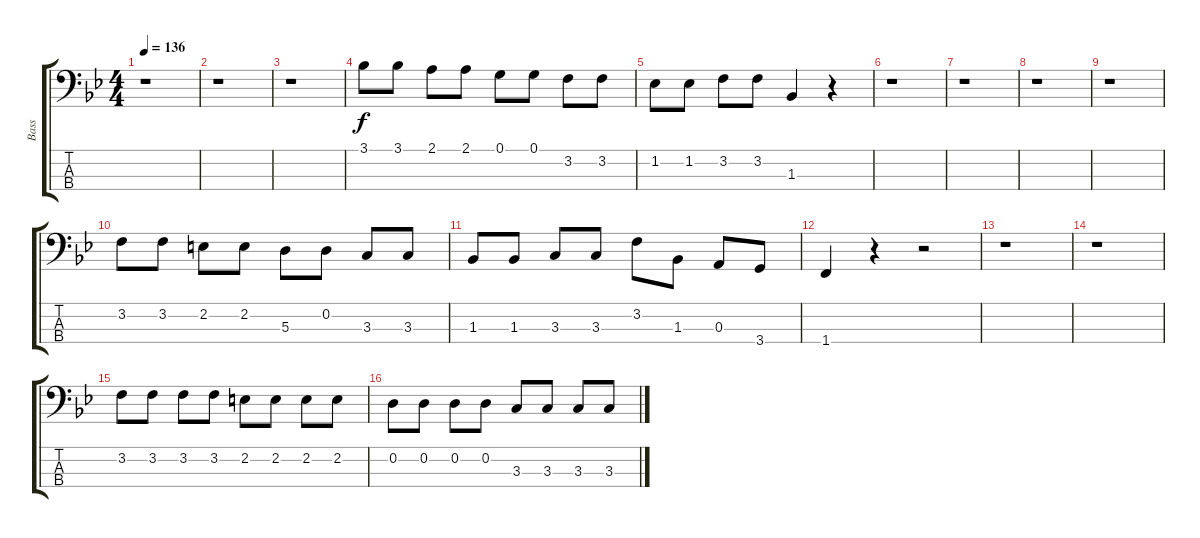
\track ("Bass" "Bass") {instrument electricbassfinger}
\staff {score tabs}
\tuning (G2 D2 A1 E1) {hide}
\ts (4 4)
\tempo 136
\clef f4
\ks bb
r.1{dy f} |
r.1 |
r.1 |
3.1.8 3.1.8 2.1.8 2.1.8 0.1.8 0.1.8 3.2.8 3.2.8 |
1.2.8 1.2.8 3.2.8 3.2.8 1.3.4 r.4 |
r.1 |
r.1 |
r.1 |
r.1 |
3.2.8 3.2.8 2.2.8 2.2.8 5.3.8 0.2.8 3.3.8 3.3.8 |
1.3.8 1.3.8 3.3.8 3.3.8 3.2.8 1.3.8 0.3.8 3.4.8 |
1.4.4 r.4 r.2 |
r.1 |
r.1 |
3.2.8 3.2.8 3.2.8 3.2.8 2.2.8 2.2.8 2.2.8 2.2.8 |
0.2.8 0.2.8 0.2.8 0.2.8 3.3.8 3.3.8 3.3.8 3.3.8
